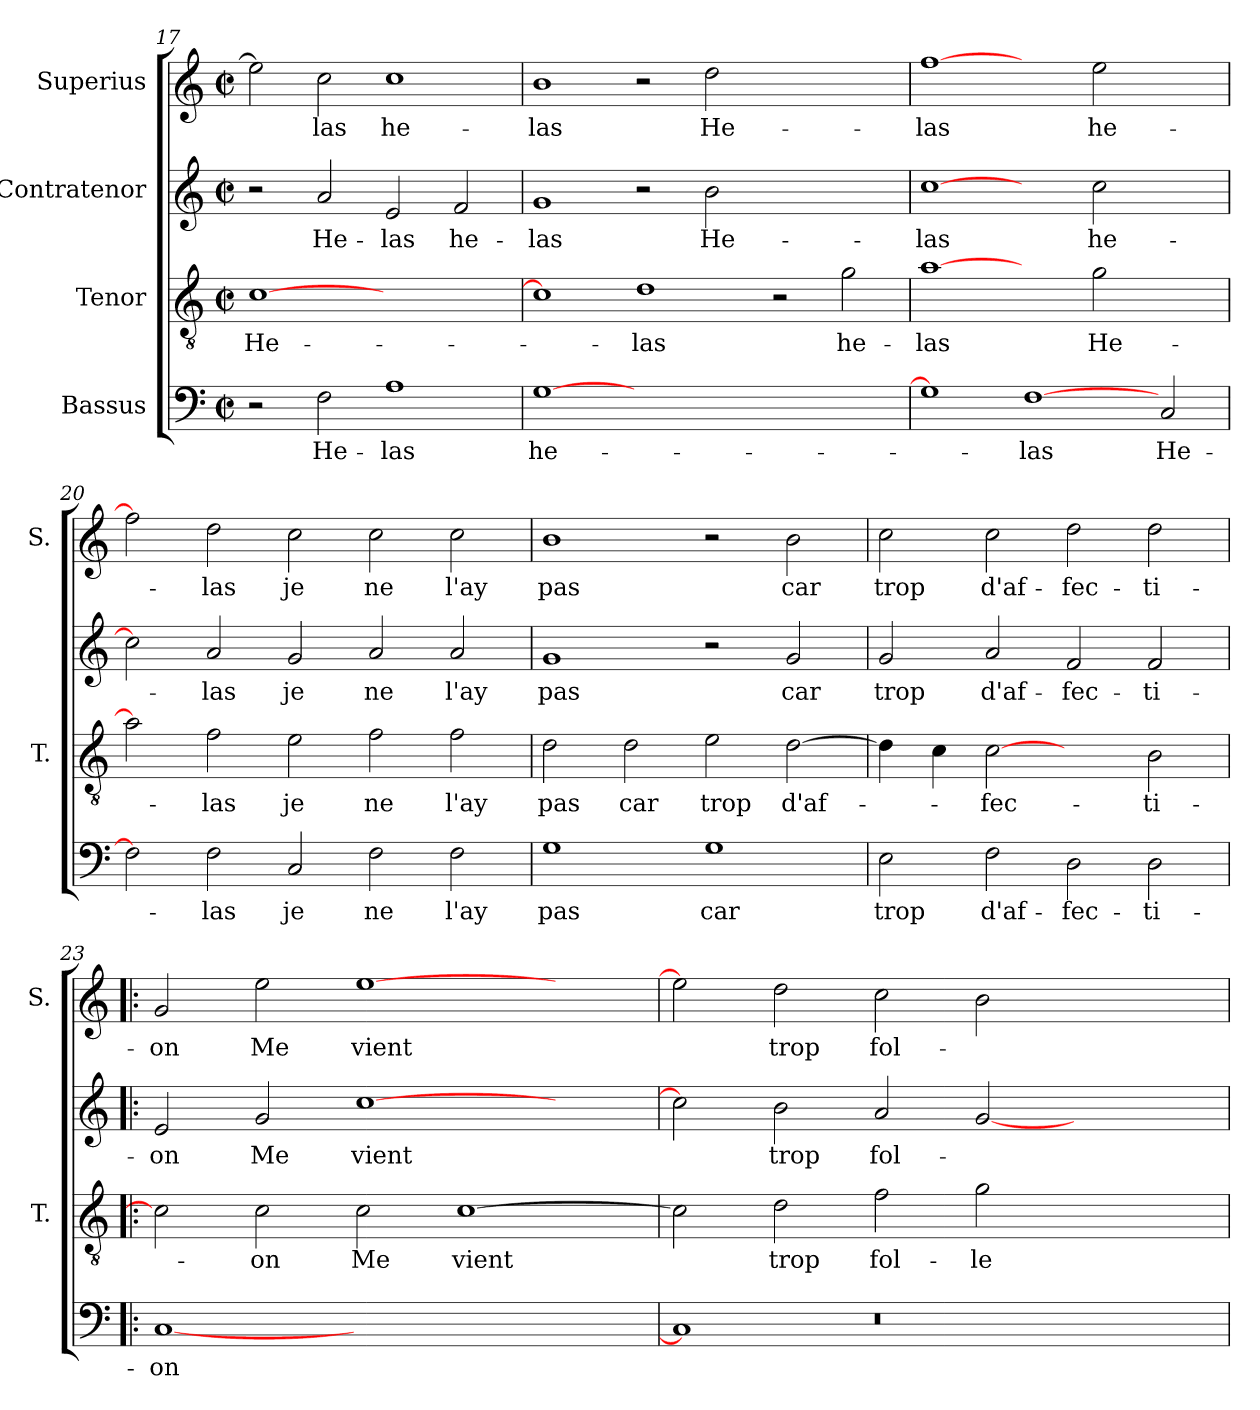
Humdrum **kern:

**kern	**text	**kern	**text	**kern	**text	**kern	**text
*part4	*part4	*part3	*part3	*part2	*part2	*part1	*part1
*staff4	*staff4	*staff3	*staff3	*staff2	*staff2	*staff1	*staff1
*I"Bassus	*	*I"Tenor	*	*I"Contratenor	*	*I"Superius	*
*	*	*I'T.	*	*	*	*I'S.	*
!!LO:PB:g=z
*clefF4	*	*clefGv2	*	*clefG2	*	*clefG2	*
*k[]	*	*k[]	*	*k[]	*	*k[]	*
*C:	*	*C:	*	*C:	*	*C:	*
*M2/2	*	*M2/2	*	*M2/2	*	*M2/2	*
*met(c|)	*	*met(c|)	*	*met(c|)	*	*met(c|)	*
=17	=17	=17	=17	=17	=17	=17	=17
2r	.	[1c\	He-	2r	.	2ee\]	.
2F\	He-	.	.	2a/	He-	2cc\	-las
1A\	-las	1ryy	.	2e/	-las	1cc\	he-
.	.	.	.	2f/	he-	.	.
=18	=18	=18	=18	=18	=18	=18	=18
[1G\	he-	1c\]	.	1g/	-las	1b\	-las
0ryy	.	1d\	-las	2r	.	2r	.
.	.	.	.	2b\	He-	2dd\	He-
.	.	2r	.	1ryy	.	1ryy	.
.	.	2g\	he-	.	.	.	.
=19	=19	=19	=19	=19	=19	=19	=19
1G\]	.	[1a\	-las	[1cc\	-las	[1ff\	-las
[1F\	-las	2ryy	.	2ryy	.	2ryy	.
.	.	2g\	He-	2cc\	he-	2ee\	he-
2C/	He-	2ryy	.	2ryy	.	2ryy	.
=20	=20	=20	=20	=20	=20	=20	=20
2F\]	.	2a\]	.	2cc\]	.	2ff\]	.
2F\	-las	2f\	-las	2a/	-las	2dd\	-las
2C/	je	2e\	je	2g/	je	2cc\	je
2F\	ne	2f\	ne	2a/	ne	2cc\	ne
2F\	l'ay	2f\	l'ay	2a/	l'ay	2cc\	l'ay
=21	=21	=21	=21	=21	=21	=21	=21
1G\	pas	2d\	pas	1g/	pas	1b\	pas
.	.	2d\	car	.	.	.	.
1G\	car	2e\	trop	2r	.	2r	.
.	.	[2d\	d'af-	2g/	car	2b\	car
=22	=22	=22	=22	=22	=22	=22	=22
2E\	trop	4d\]	.	2g/	trop	2cc\	trop
.	.	4c\	.	.	.	.	.
2F\	d'af-	[2c\	-fec-	2a/	d'af-	2cc\	d'af-
2D\	-fec-	2ryy	.	2f/	-fec-	2dd\	-fec-
2D\	-ti-	2B\	-ti-	2f/	-ti-	2dd\	-ti-
!!LO:LB:g=z
=23!|:	=23!|:	=23!|:	=23!|:	=23!|:	=23!|:	=23!|:	=23!|:
[1C/	-on	2c\]	.	2e/	-on	2g/	-on
.	.	2c\	-on	2g/	Me	2ee\	Me
1.ryy	.	2c\	Me	[1cc\	vient	[1ee\	vient
.	.	[1c\	vient	.	.	.	.
.	.	.	.	2ryy	.	2ryy	.
=24	=24	=24	=24	=24	=24	=24	=24
1C/]	.	2c\]	.	2cc\]	.	2ee\]	.
.	.	2d\	trop	2b\	trop	2dd\	trop
!LO:N:vis=0	!	!	!	!	!	!	!
1r	.	2f\	fol-	2a/	fol-	2cc\	fol-
.	.	2g\	-le-	[2g/	.	2b\	.
1ryy	.	1ryy	.	1ryy	.	1ryy	.
=	=	=	=	=	=	=	=
*-	*-	*-	*-	*-	*-	*-	*-
